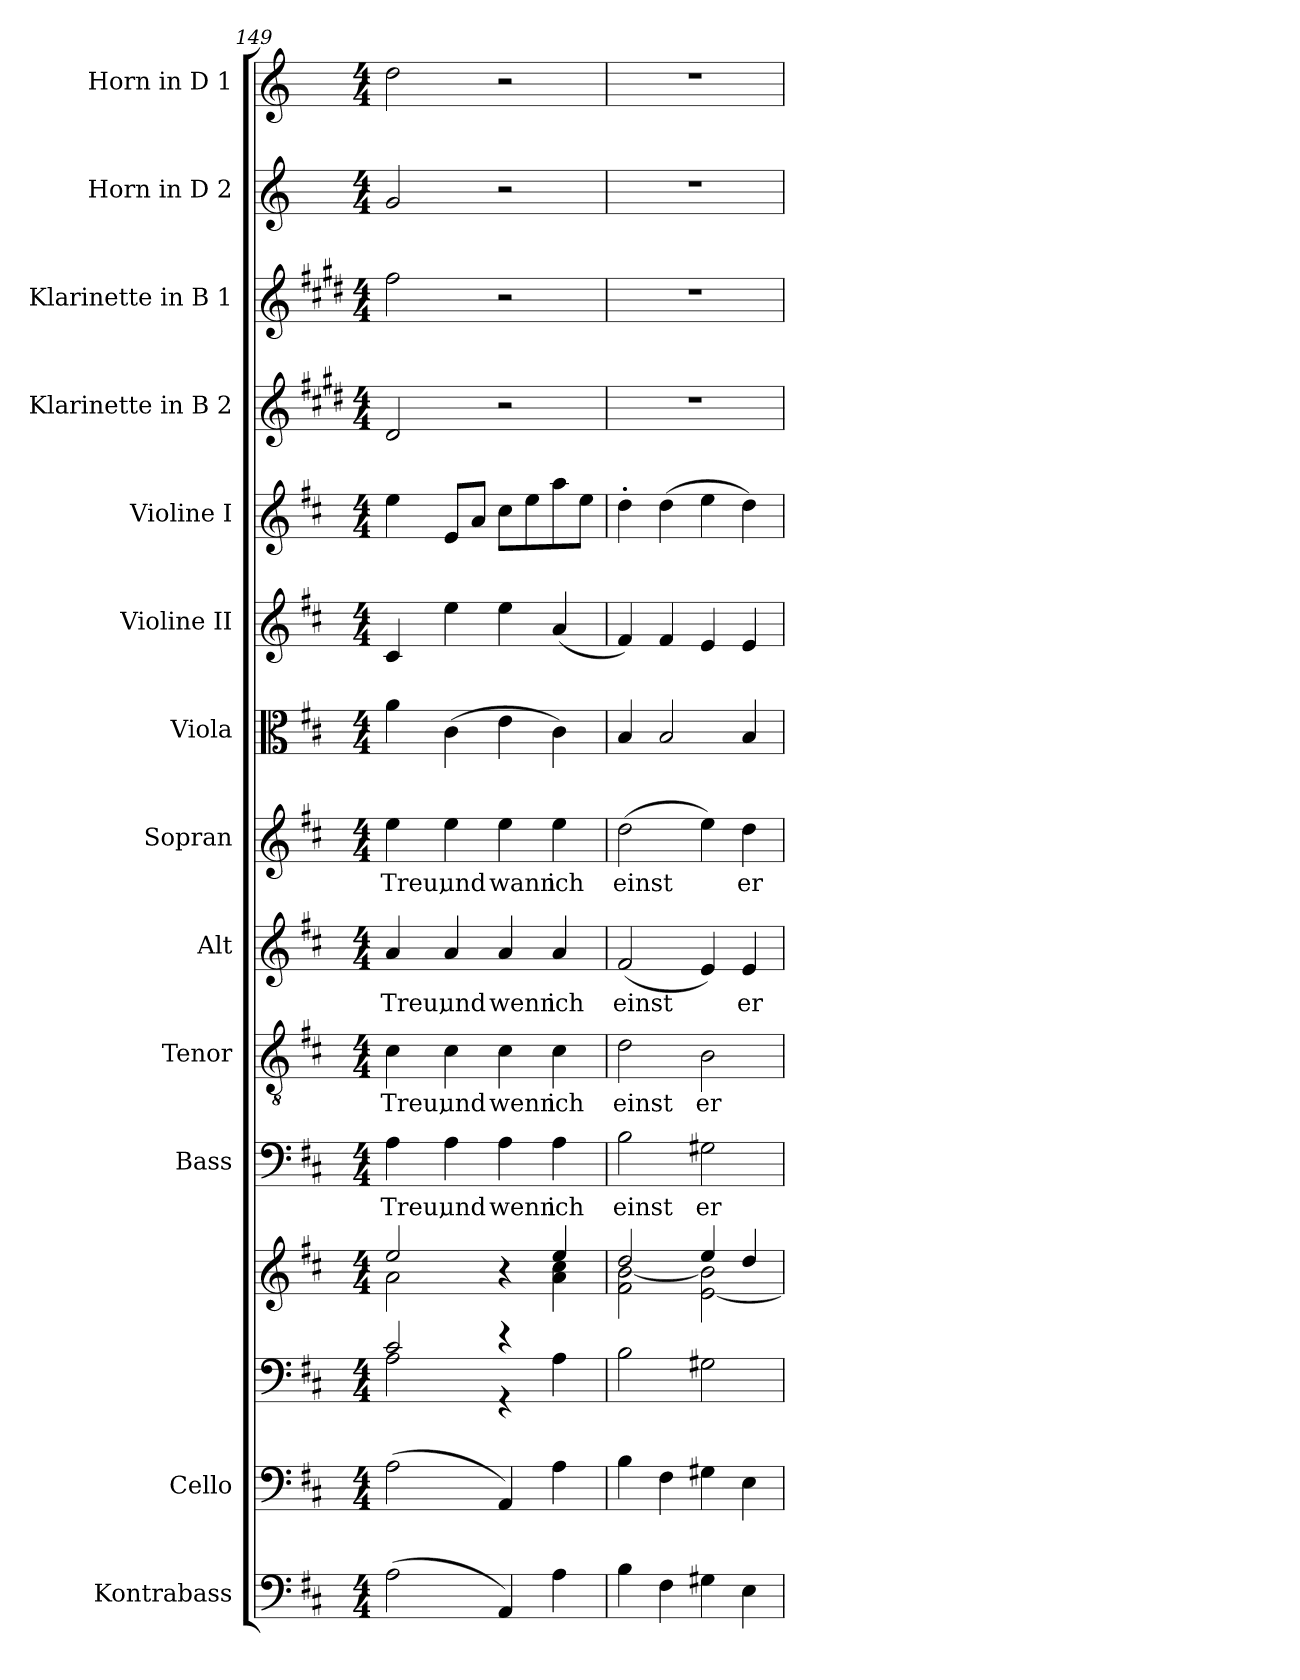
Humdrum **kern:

**kern	**kern	**kern	**kern	**kern	**text	**kern	**text	**kern	**text	**kern	**text	**kern	**kern	**kern	**kern	**kern	**kern	**kern
*part14	*part13	*part12	*part12	*part11	*part11	*part10	*part10	*part9	*part9	*part8	*part8	*part7	*part6	*part5	*part4	*part3	*part2	*part1
*staff15	*staff14	*staff13	*staff12	*staff11	*staff11	*staff10	*staff10	*staff9	*staff9	*staff8	*staff8	*staff7	*staff6	*staff5	*staff4	*staff3	*staff2	*staff1
*I"Kontrabass	*I"Cello	*	*	*I"Bass	*	*I"Tenor	*	*I"Alt	*	*I"Sopran	*	*I"Viola	*I"Violine II	*I"Violine I	*I"Klarinette in B 2	*I"Klarinette in B 1	*I"Horn in D 2	*I"Horn in D 1
*I'Kb.	*	*	*	*I'B	*	*I'T	*	*I'A	*	*I'S	*	*I'Vla.	*I'Vl. II	*I'Vl. I	*	*	*I'Hrn. 2	*I'Hrn. 1
!!LO:PB:g=z
*clefF4	*clefF4	*clefF4	*clefG2	*clefF4	*	*clefGv2	*	*clefG2	*	*clefG2	*	*clefC3	*clefG2	*clefG2	*clefG2	*clefG2	*clefG2	*clefG2
*ITrd7c12	*	*	*	*	*	*	*	*	*	*	*	*	*	*	*ITrd1c2	*ITrd1c2	*ITrd-1c-2	*ITrd-1c-2
*k[f#c#]	*k[f#c#]	*k[f#c#]	*k[f#c#]	*k[f#c#]	*	*k[f#c#]	*	*k[f#c#]	*	*k[f#c#]	*	*k[f#c#]	*k[f#c#]	*k[f#c#]	*k[f#c#]	*k[f#c#]	*k[f#c#]	*k[f#c#]
*D:	*D:	*D:	*D:	*D:	*	*D:	*	*D:	*	*D:	*	*D:	*D:	*D:	*D:	*D:	*D:	*D:
*M4/4	*M4/4	*M4/4	*M4/4	*M4/4	*	*M4/4	*	*M4/4	*	*M4/4	*	*M4/4	*M4/4	*M4/4	*M4/4	*M4/4	*M4/4	*M4/4
=149	=149	=149	=149	=149	=149	=149	=149	=149	=149	=149	=149	=149	=149	=149	=149	=149	=149	=149
*	*	*^	*^	*	*	*	*	*	*	*	*	*	*	*	*	*	*	*
!	!	!	!	!	!	!	!LO:LY:b	!	!LO:LY:b	!	!LO:LY:b	!	!LO:LY:b	!	!	!	!	!	!	!
(>2AA\	(>2A\	2c#/	2A\	2ee/	2a\	4A\	Treu,	4c#\	Treu,	4a/	Treu,	4ee\	Treu,	4a\	4c#/	4ee\	2c#/	2ee\	2a/	2ee\
!	!	!	!	!	!	!	!LO:LY:b	!	!LO:LY:b	!	!LO:LY:b	!	!LO:LY:b	!	!	!	!	!	!	!
.	.	.	.	.	.	4A\	und	4c#\	und	4a/	und	4ee\	und	(>4c#\	4ee\	8e/L	.	.	.	.
.	.	.	.	.	.	.	.	.	.	.	.	.	.	.	.	8a/J	.	.	.	.
!	!	!	!	!	!	!	!LO:LY:b	!	!LO:LY:b	!	!LO:LY:b	!	!LO:LY:b	!	!	!	!	!	!	!
4AAA/)	4AA/)	4r	4r	4r	4ryy	4A\	wenn	4c#\	wenn	4a/	wenn	4ee\	wann	4e\	4ee\	8cc#\L	2r	2r	2r	2r
.	.	.	.	.	.	.	.	.	.	.	.	.	.	.	.	8ee\	.	.	.	.
!	!	!	!	!	!	!	!LO:LY:b	!	!LO:LY:b	!	!LO:LY:b	!	!LO:LY:b	!	!	!	!	!	!	!
4AA\	4A\	4ryy	4A\	4ee/	4a\ 4cc#\	4A\	ich	4c#\	ich	4a/	ich	4ee\	ich	4c#\)	(<4a/	8aa\	.	.	.	.
.	.	.	.	.	.	.	.	.	.	.	.	.	.	.	.	8ee\J	.	.	.	.
*	*	*v	*v	*	*	*	*	*	*	*	*	*	*	*	*	*	*	*	*	*
=150	=150	=150	=150	=150	=150	=150	=150	=150	=150	=150	=150	=150	=150	=150	=150	=150	=150	=150	=150
!	!	!	!	!	!	!LO:LY:b	!	!LO:LY:b	!	!LO:LY:b	!	!LO:LY:b	!	!	!	!	!	!	!
4BB\	4B\	2B\	2dd/	2f#\ [<2b\	2B\	einst	2d\	einst	(<2f#/	einst	(>2dd\	einst	4B/	4f#/)	4dd'>\	1r	1r	1r	1r
4FF#\	4F#\	.	.	.	.	.	.	.	.	.	.	.	2B/	4f#/	(>4dd\	.	.	.	.
!	!	!	!	!	!	!LO:LY:b	!	!LO:LY:b	!	!	!	!	!	!	!	!	!	!	!
4GG#X\	4G#X\	2G#X\	4ee/	[<2e\ 2b\]	2G#X\	er-	2B\	er-	4e/)	.	4ee\)	.	.	4e/	4ee\	.	.	.	.
!	!	!	!	!	!	!	!	!	!	!LO:LY:b	!	!LO:LY:b	!	!	!	!	!	!	!
4EE\	4E\	.	4dd/	.	.	.	.	.	4e/	er-	4dd\	er-	4B/	4e/	4dd\)	.	.	.	.
*	*	*	*v	*v	*	*	*	*	*	*	*	*	*	*	*	*	*	*	*
=	=	=	=	=	=	=	=	=	=	=	=	=	=	=	=	=	=	=
*-	*-	*-	*-	*-	*-	*-	*-	*-	*-	*-	*-	*-	*-	*-	*-	*-	*-	*-
